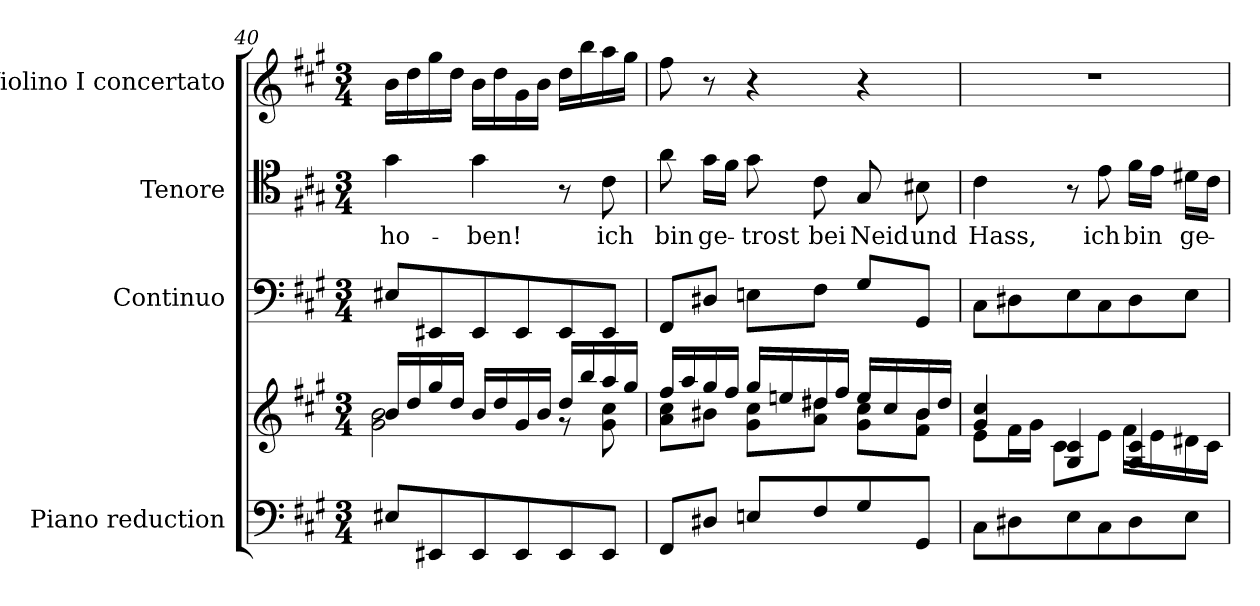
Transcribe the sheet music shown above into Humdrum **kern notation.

**kern	**kern	**kern	**kern	**text	**kern
*part4	*part4	*part3	*part2	*part2	*part1
*staff5	*staff4	*staff3	*staff2	*staff2	*staff1
*I"Piano reduction	*	*I"Continuo	*I"Tenore	*	*I"Violino I concertato
*I'Pno	*	*	*	*	*I'Vln
*clefF4	*clefG2	*clefF4	*clefC4	*	*clefG2
*k[f#c#g#]	*k[f#c#g#]	*k[f#c#g#]	*k[f#c#g#]	*	*k[f#c#g#]
*M3/4	*M3/4	*M3/4	*M3/4	*	*M3/4
=40	=40	=40	=40	=40	=40
*	*^	*	*	*	*
!	!	!	!	!	!LO:LY:b	!
8E#X/L	16b/LL	2g#\ 2b\	8E#X/L	4g#\	-ho-	16b\LL
.	16dd/	.	.	.	.	16dd\
8EE#X/	16gg#/	.	8EE#X/	.	.	16gg#\
.	16dd/JJ	.	.	.	.	16dd\JJ
!	!	!	!	!	!LO:LY:b	!
8EE#/	16b/LL	.	8EE#/	4g#\	-ben!	16b\LL
.	16dd/	.	.	.	.	16dd\
8EE#/	16g#/	.	8EE#/	.	.	16g#\
.	16b/JJ	.	.	.	.	16b\JJ
8EE#/	16dd/LL	8r	8EE#/	8r	.	16dd\LL
.	16bb/	.	.	.	.	16bb\
!	!	!	!	!	!LO:LY:b	!
8EE#/J	16aa/	8g#\ 8cc#\	8EE#/J	8c#\	ich	16aa\
.	16gg#/JJ	.	.	.	.	16gg#\JJ
!!LO:PB:g=z
=41	=41	=41	=41	=41	=41	=41
!	!	!	!	!	!LO:LY:b	!
8FF#/L	16ff#/LL	8a\ 8cc#\L	8FF#/L	8a\	bin	8ff#\
.	16aa/	.	.	.	.	.
!	!	!	!	!	!LO:LY:b	!
8D#X/J	16gg#/	8b#X\J	8D#X/J	16g#\LL	ge-	8r
.	16ff#/JJ	.	.	16f#\JJ	.	.
!	!	!	!	!	!LO:LY:b	!
8En/L	16gg#/LL	8g#\ 8cc#\L	8En\L	8g#\	-trost	4r
.	16een/	.	.	.	.	.
!	!	!	!	!	!LO:LY:b	!
8F#/	16dd#X/	8a\ 8dd#\J	8F#\J	8c#\	bei	.
.	16ff#/JJ	.	.	.	.	.
!	!	!	!	!	!LO:LY:b	!
8G#/	16ee/LL	8g#\ 8cc#\L	8G#/L	8G#/	Neid	4r
.	16cc#/	.	.	.	.	.
!	!	!	!	!	!LO:LY:b	!
8GG#/J	16b#/	8f#\ 8b#\J	8GG#/J	8B#X\	und	.
.	16dd#/JJ	.	.	.	.	.
=42	=42	=42	=42	=42	=42	=42
!	!	!	!	!	!LO:LY:b	!
8C#\L	4g#/ 4cc#/	8e\L	8C#\L	4c#\	Hass,	2.r
8D#X\	.	16f#\L	8D#X\	.	.	.
.	.	16g#\JJ	.	.	.	.
8E\	4G#/ 4c#/	8c#\L	8E\	8r	.	.
!	!	!	!	!	!LO:LY:b	!
8C#\	.	8e\J	8C#\	8e\	ich	.
!	!	!	!	!	!LO:LY:b	!
8D#\	4G#/ 4c#/	16f#\LL	8D#\	16f#\LL	bin	.
.	.	16e\	.	16e\JJ	.	.
!	!	!	!	!	!LO:LY:b	!
8E\J	.	16d#X\	8E\J	16d#X\LL	ge-	.
.	.	16c#\JJ	.	16c#\JJ	.	.
*	*v	*v	*	*	*	*
=	=	=	=	=	=
*-	*-	*-	*-	*-	*-
